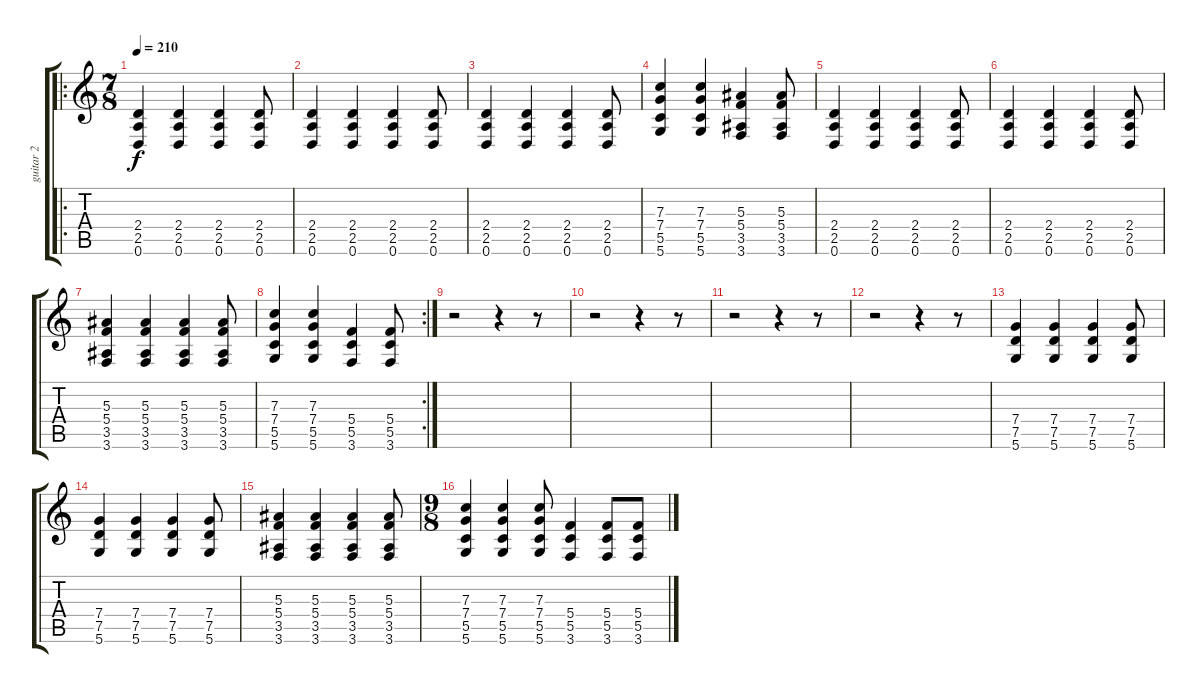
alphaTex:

\track ("guitar 2" "guitar 2") {instrument distortionguitar}
\staff {score tabs}
\tuning (D4 A3 F3 C3 G2 D2) {hide}
\ro
\ts (7 8)
\tempo 210
\clef g2
\ks c
(2.4 2.5 0.6).4{dy f instrument distortionguitar} (2.4 2.5 0.6).4 (2.4 2.5 0.6).4 (2.4 2.5 0.6).8 |
(2.4 2.5 0.6).4 (2.4 2.5 0.6).4 (2.4 2.5 0.6).4 (2.4 2.5 0.6).8 |
(2.4 2.5 0.6).4 (2.4 2.5 0.6).4 (2.4 2.5 0.6).4 (2.4 2.5 0.6).8 |
(7.3 7.4 5.5 5.6).4 (7.3 7.4 5.5 5.6).4 (5.3 5.4 3.5 3.6).4 (5.3 5.4 3.5 3.6).8 |
(2.4 2.5 0.6).4 (2.4 2.5 0.6).4 (2.4 2.5 0.6).4 (2.4 2.5 0.6).8 |
(2.4 2.5 0.6).4 (2.4 2.5 0.6).4 (2.4 2.5 0.6).4 (2.4 2.5 0.6).8 |
(5.3 5.4 3.5 3.6).4 (5.3 5.4 3.5 3.6).4 (5.3 5.4 3.5 3.6).4 (5.3 5.4 3.5 3.6).8 |
\rc 2
(7.3 7.4 5.5 5.6).4 (7.3 7.4 5.5 5.6).4 (5.4 5.5 3.6).4 (5.4 5.5 3.6).8 |
r.2 r.4 r.8 |
r.2 r.4 r.8 |
r.2 r.4 r.8 |
r.2 r.4 r.8 |
(7.4 7.5 5.6).4 (7.4 7.5 5.6).4 (7.4 7.5 5.6).4 (7.4 7.5 5.6).8 |
(7.4 7.5 5.6).4 (7.4 7.5 5.6).4 (7.4 7.5 5.6).4 (7.4 7.5 5.6).8 |
(5.3 5.4 3.5 3.6).4 (5.3 5.4 3.5 3.6).4 (5.3 5.4 3.5 3.6).4 (5.3 5.4 3.5 3.6).8 |
\ts (9 8)
(7.3 7.4 5.5 5.6).4 (7.3 7.4 5.5 5.6).4 (7.3 7.4 5.5 5.6).8 (5.4 5.5 3.6).4 (5.4 5.5 3.6).8 (5.4 5.5 3.6).8
